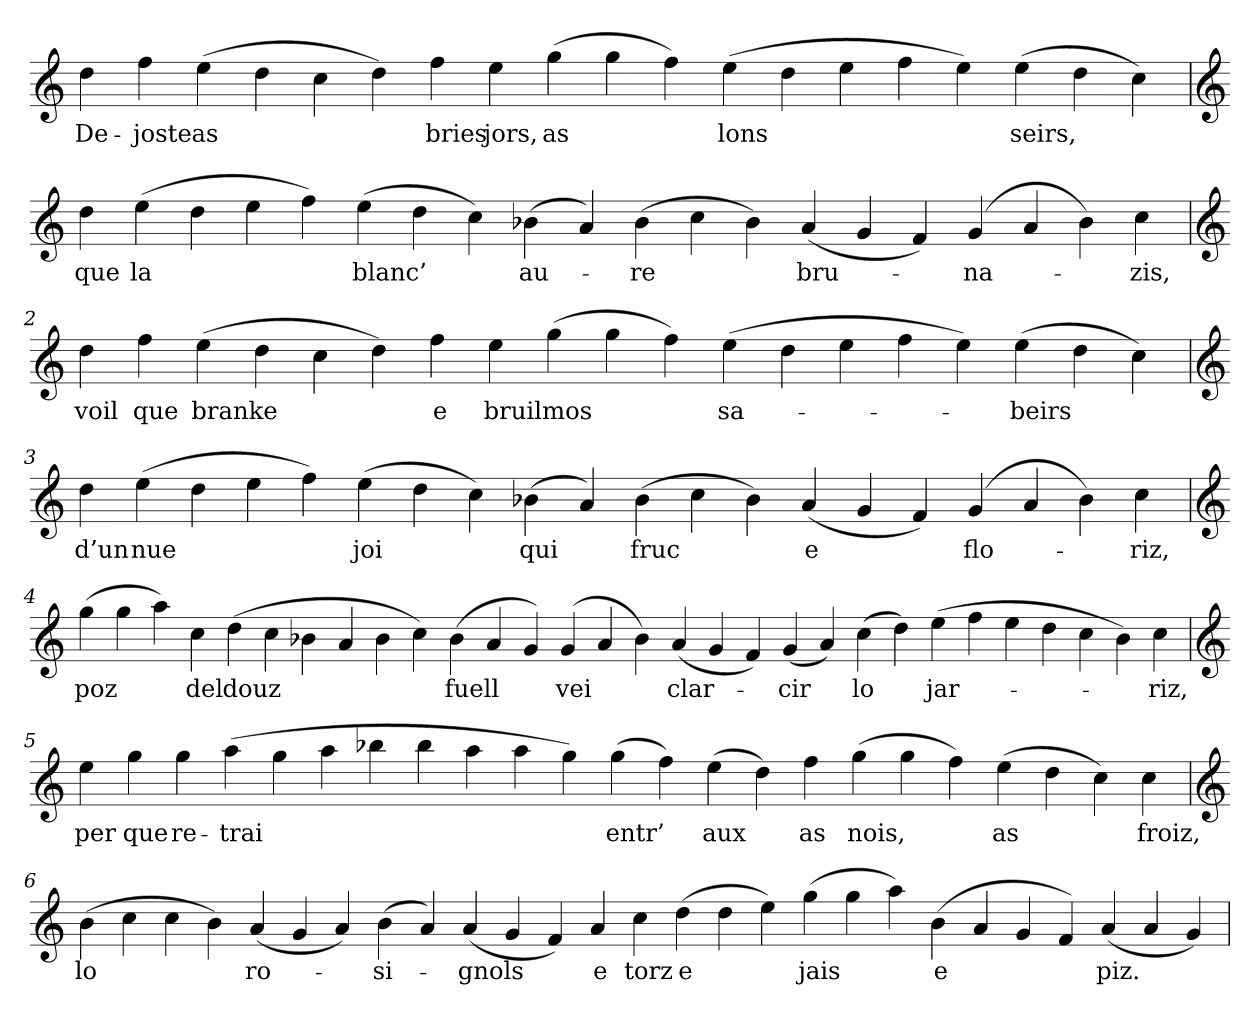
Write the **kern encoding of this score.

**kern	**text
*part1	*part1
*staff1	*staff1
*clefG2	*
=	=
4dd	De-
4ff	-joste
(4ee	as
4dd	.
4cc	.
4dd)	.
4ff	bries
4ee	jors,
(4gg	as
4gg	.
4ff)	.
(4ee	lons
4dd	.
4ee	.
4ff	.
4ee)	.
(4ee	seirs,
4dd	.
4cc)	.
=1	=1
*clefG2	*
4dd	que
(4ee	la
4dd	.
4ee	.
4ff)	.
(4ee	blanc’
4dd	.
4cc)	.
(4b-X	au-
4a)	.
(4b-	-re
4cc	.
4b-)	.
(4a	bru-
4g	.
4f)	.
(4g	-na-
4a	.
4b-)	.
4cc	-zis,
=2	=2
*clefG2	*
4dd	voil
4ff	que
(4ee	branke
4dd	.
4cc	.
4dd)	.
4ff	e
4ee	bruil
(4gg	mos
4gg	.
4ff)	.
(4ee	sa-
4dd	.
4ee	.
4ff	.
4ee)	.
(4ee	-beirs
4dd	.
4cc)	.
=3	=3
*clefG2	*
4dd	d’un
(4ee	nue
4dd	.
4ee	.
4ff)	.
(4ee	joi
4dd	.
4cc)	.
(4b-X	qui
4a)	.
(4b-	fruc
4cc	.
4b-)	.
(4a	e
4g	.
4f)	.
(4g	flo-
4a	.
4b-)	.
4cc	-riz,
=4	=4
*clefG2	*
(4gg	poz
4gg	.
4aa)	.
4cc	del
(4dd	douz
4cc	.
4b-X	.
4a	.
4b-	.
4cc)	.
(4b-	fuell
4a	.
4g)	.
(4g	vei
4a	.
4b-)	.
(4a	clar-
4g	.
4f)	.
(4g	-cir
4a)	.
(4cc	lo
4dd)	.
(4ee	jar-
4ff	.
4ee	.
4dd	.
4cc	.
4b-)	.
4cc	-riz,
=5	=5
*clefG2	*
4ee	per
4gg	que
4gg	re-
(4aa	-trai
4gg	.
4aa	.
4bb-X	.
4bb-	.
4aa	.
4aa	.
4gg)	.
(4gg	entr’
4ff)	.
(4ee	aux
4dd)	.
4ff	as
(4gg	nois,
4gg	.
4ff)	.
(4ee	as
4dd	.
4cc)	.
4cc	froiz,
=6	=6
*clefG2	*
(4b	lo
4cc	.
4cc	.
4b)	.
(4a	ro-
4g	.
4a)	.
(4b	-si-
4a)	.
(4a	-gnols
4g	.
4f)	.
4a	e
4cc	torz
(4dd	e
4dd	.
4ee)	.
(4gg	jais
4gg	.
4aa)	.
(4b	e
4a	.
4g	.
4f)	.
(4a	piz.
4a	.
4g)	.
=	=
*-	*-
